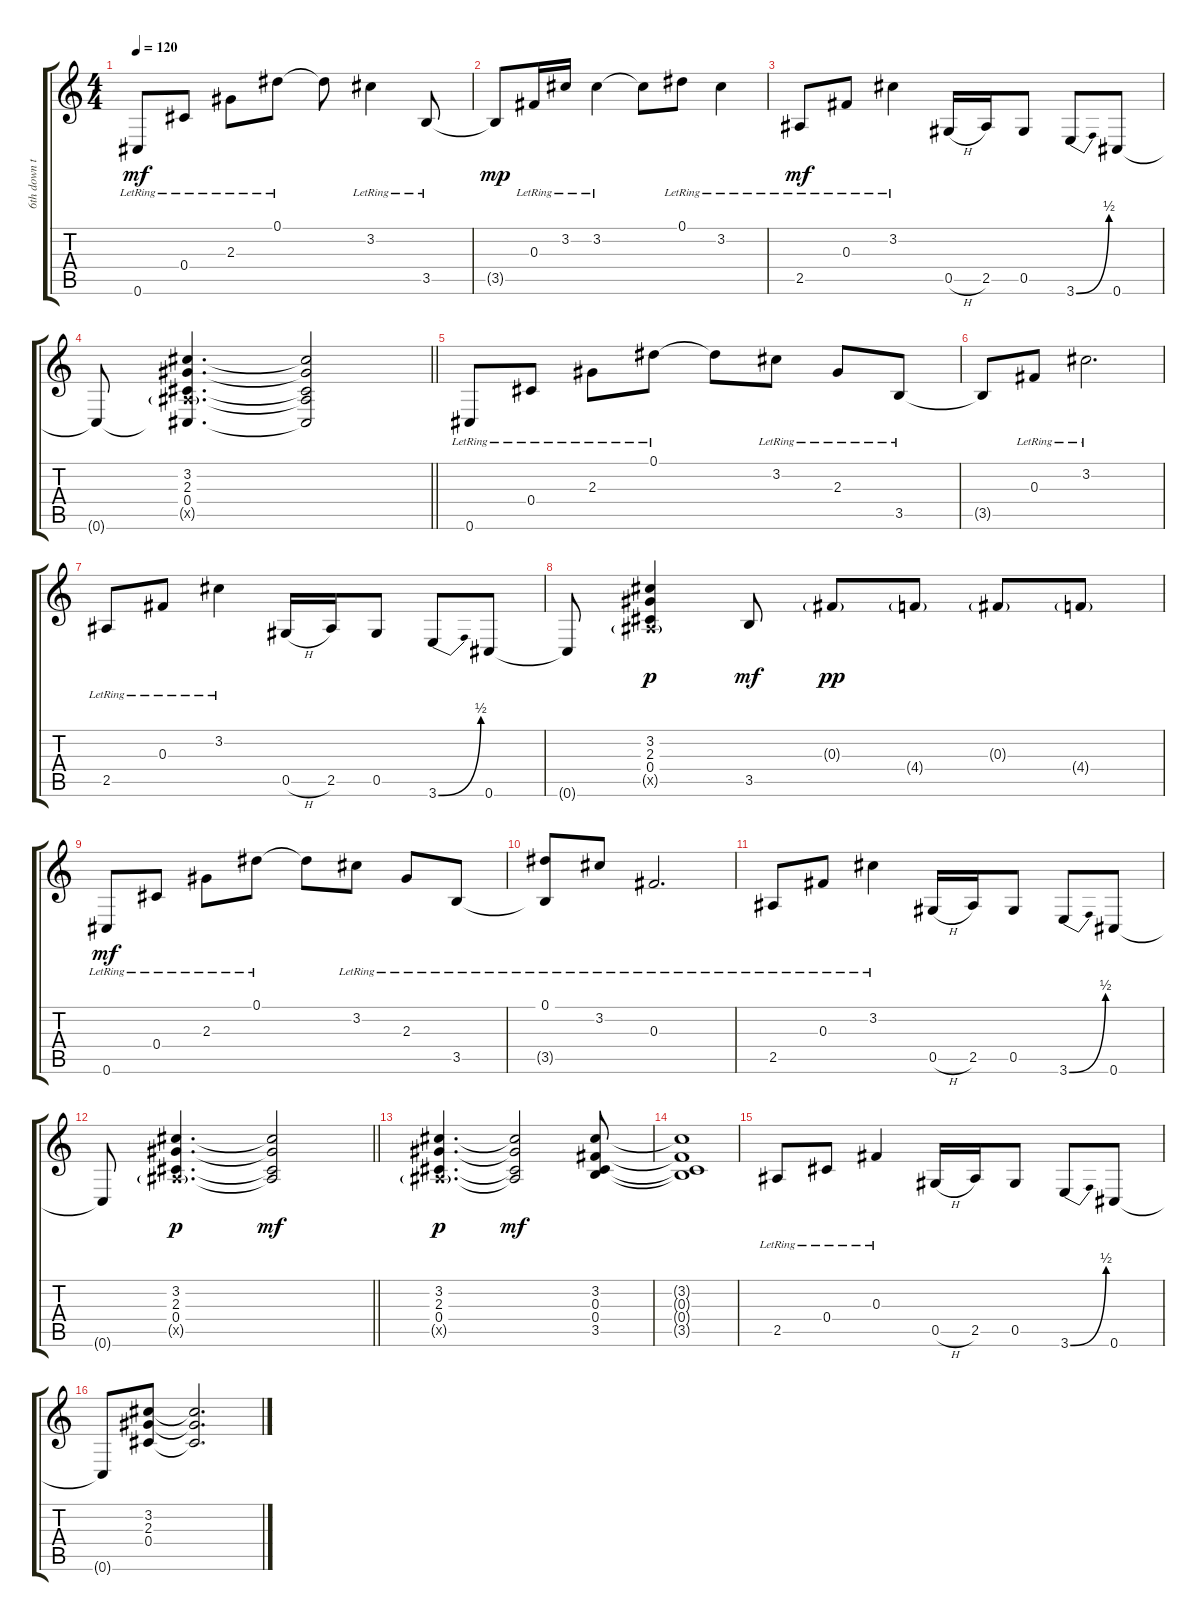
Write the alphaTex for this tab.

\track ("6th down to Db" "6th down t") {instrument electricguitarclean}
\staff {score tabs}
\tuning (Eb4 Bb3 Gb3 Db3 Ab2 Db2) {hide}
\ts (4 4)
\tempo 120
\clef g2
\ks c
0.6{lr}.8{dy mf instrument electricguitarclean} 0.4{lr}.8 2.3{lr}.8 0.1{lr}.8 0.1{t}.8 3.2{lr}.4 3.5{lr}.8 |
3.5{t}.8{dy mp} 0.3{lr}.16 3.2{lr}.16 3.2{lr}.4 3.2{t}.8 0.1{lr}.8 3.2{lr}.4 |
2.5{lr}.8{dy mf} 0.3{lr}.8 3.2{lr}.4 0.5{h}.16 2.5.16 0.5.8 3.6{be (bend 0 0 60 2)}.8 0.6.8 |
\barLineRight lightlight
0.6{t}.8 (3.2 2.3 0.4 2.5{g x} 0.6{t}).4{d} (3.2{t} 2.3{t} 0.4{t} 2.5{t} 0.6{t}).2 |
0.6{lr}.8 0.4{lr}.8 2.3{lr}.8 0.1{lr}.8 0.1{t}.8 3.2{lr}.8 2.3{lr}.8 3.5{lr}.8 |
3.5{t}.8 0.3{lr}.8 3.2{lr}.2{d} |
2.5{lr}.8 0.3{lr}.8 3.2{lr}.4 0.5{h}.16 2.5.16 0.5.8 3.6{be (bend 0 0 60 2)}.8 0.6.8 |
0.6{t}.8 (3.2 2.3 0.4 2.5{g x}).4{dy p} 3.5.8{dy mf} 0.3{g}.8{dy pp} 4.4{g}.8 0.3{g}.8 4.4{g}.8 |
0.6{lr}.8{dy mf} 0.4{lr}.8 2.3{lr}.8 0.1{lr}.8 0.1{t}.8 3.2{lr}.8 2.3{lr}.8 3.5{lr}.8 |
(0.1{lr} 3.5{t}).8 3.2{lr}.8 0.3{lr}.2{d} |
2.5{lr}.8 0.3{lr}.8 3.2{lr}.4 0.5{h}.16 2.5.16 0.5.8 3.6{be (bend 0 0 60 2)}.8 0.6.8 |
\barLineRight lightlight
0.6{t}.8 (3.2 2.3 0.4 2.5{g x}).4{d dy p} (3.2{t} 2.3{t} 0.4{t} 2.5{t}).2{dy mf} |
(3.2 2.3 0.4 2.5{g x}).4{d dy p} (3.2{t} 2.3{t} 0.4{t} 2.5{t}).2{dy mf} (3.2 0.3 0.4 3.5).8 |
(3.2{t} 0.3{t} 0.4{t} 3.5{t}).1 |
2.5{lr}.8 0.4{lr}.8 0.3{lr}.4 0.5{h}.16 2.5.16 0.5.8 3.6{be (bend 0 0 60 2)}.8 0.6.8 |
0.6{t}.8 (3.2 2.3 0.4).8 (3.2{t} 2.3{t} 0.4{t}).2{d}
